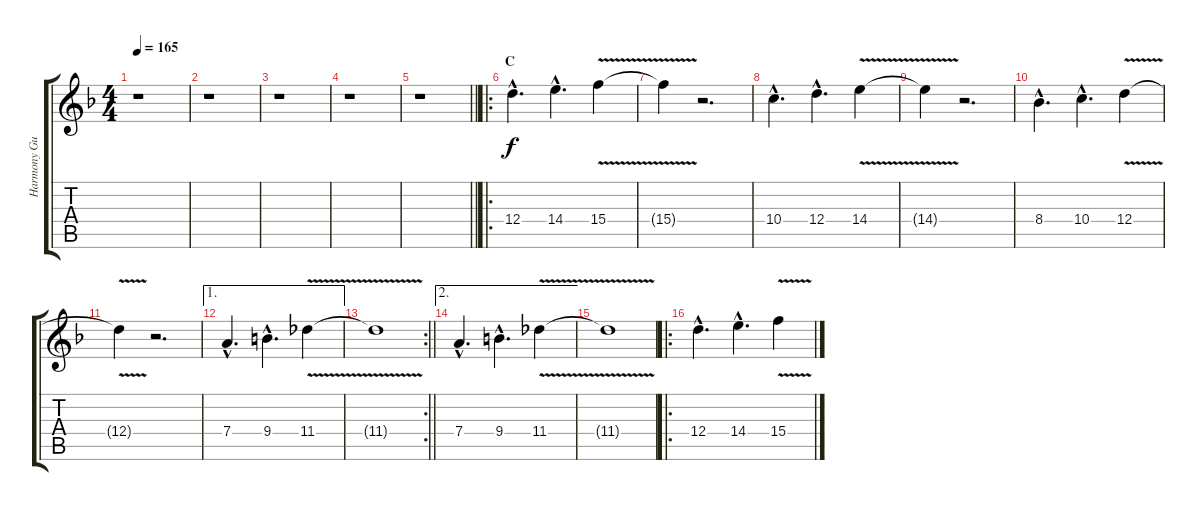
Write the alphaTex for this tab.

\track ("Harmony Guitar" "Harmony Gu") {instrument distortionguitar}
\staff {score tabs}
\tuning (E4 B3 G3 D3 A2 E2) {hide}
\ts (4 4)
\tempo 165
\clef g2
\ks f
r.1{dy f} |
r.1 |
r.1 |
r.1 |
\barLineRight lightlight
r.1 |
\ro
\section ("" "C")
12.4{hac}.4{d} 14.4{hac}.4{d} 15.4{v}.4 |
15.4{t}.4 r.2{d} |
10.4{hac}.4{d} 12.4{hac}.4{d} 14.4{v}.4 |
14.4{t}.4 r.2{d} |
8.4{hac}.4{d} 10.4{hac}.4{d} 12.4{v}.4 |
12.4{t}.4 r.2{d} |
\ae 1
7.4{hac}.4{d} 9.4{hac}.4{d} 11.4{v}.4 |
\rc 2
\barLineRight lightlight
11.4{t}.1 |
\ae 2
7.4{hac}.4{d} 9.4{hac}.4{d} 11.4{v}.4 |
11.4{t}.1 |
\ro
\section ("" "")
12.4{hac}.4{d} 14.4{hac}.4{d} 15.4{v}.4
